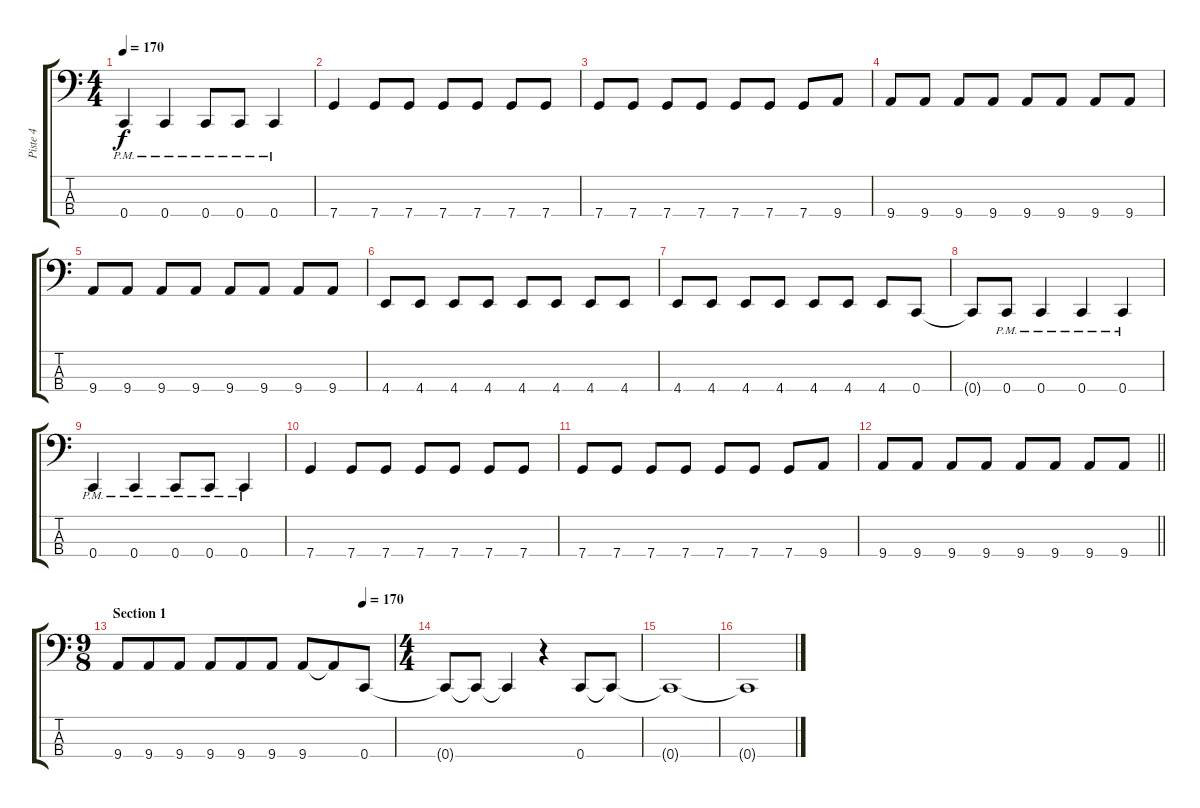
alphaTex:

\track ("Piste 4" "Piste 4") {instrument electricbassfinger}
\staff {score tabs}
\tuning (F2 C2 G1 C1) {hide}
\ts (4 4)
\tempo 170
\clef f4
\ks c
0.4{pm}.4{dy f} 0.4{pm}.4 0.4{pm}.8 0.4{pm}.8 0.4{pm}.4 |
7.4.4 7.4.8 7.4.8 7.4.8 7.4.8 7.4.8 7.4.8 |
7.4.8 7.4.8 7.4.8 7.4.8 7.4.8 7.4.8 7.4.8 9.4.8 |
9.4.8 9.4.8 9.4.8 9.4.8 9.4.8 9.4.8 9.4.8 9.4.8 |
9.4.8 9.4.8 9.4.8 9.4.8 9.4.8 9.4.8 9.4.8 9.4.8 |
4.4.8 4.4.8 4.4.8 4.4.8 4.4.8 4.4.8 4.4.8 4.4.8 |
4.4.8 4.4.8 4.4.8 4.4.8 4.4.8 4.4.8 4.4.8 0.4.8 |
0.4{t}.8 0.4{pm}.8 0.4{pm}.4 0.4{pm}.4 0.4{pm}.4 |
0.4{pm}.4 0.4{pm}.4 0.4{pm}.8 0.4{pm}.8 0.4{pm}.4 |
7.4.4 7.4.8 7.4.8 7.4.8 7.4.8 7.4.8 7.4.8 |
7.4.8 7.4.8 7.4.8 7.4.8 7.4.8 7.4.8 7.4.8 9.4.8 |
\barLineRight lightlight
9.4.8 9.4.8 9.4.8 9.4.8 9.4.8 9.4.8 9.4.8 9.4.8 |
\ts (9 8)
\section ("" "Section 1")
\tempo (170 0.8888888888888888)
9.4.8 9.4.8 9.4.8 9.4.8 9.4.8 9.4.8 9.4.8 9.4{t}.8 0.4.8 |
\ts (4 4)
0.4{t}.8 0.4{t}.8 0.4{t}.4 r.4 0.4.8 0.4{t}.8 |
0.4{t}.1 |
0.4{t}.1
